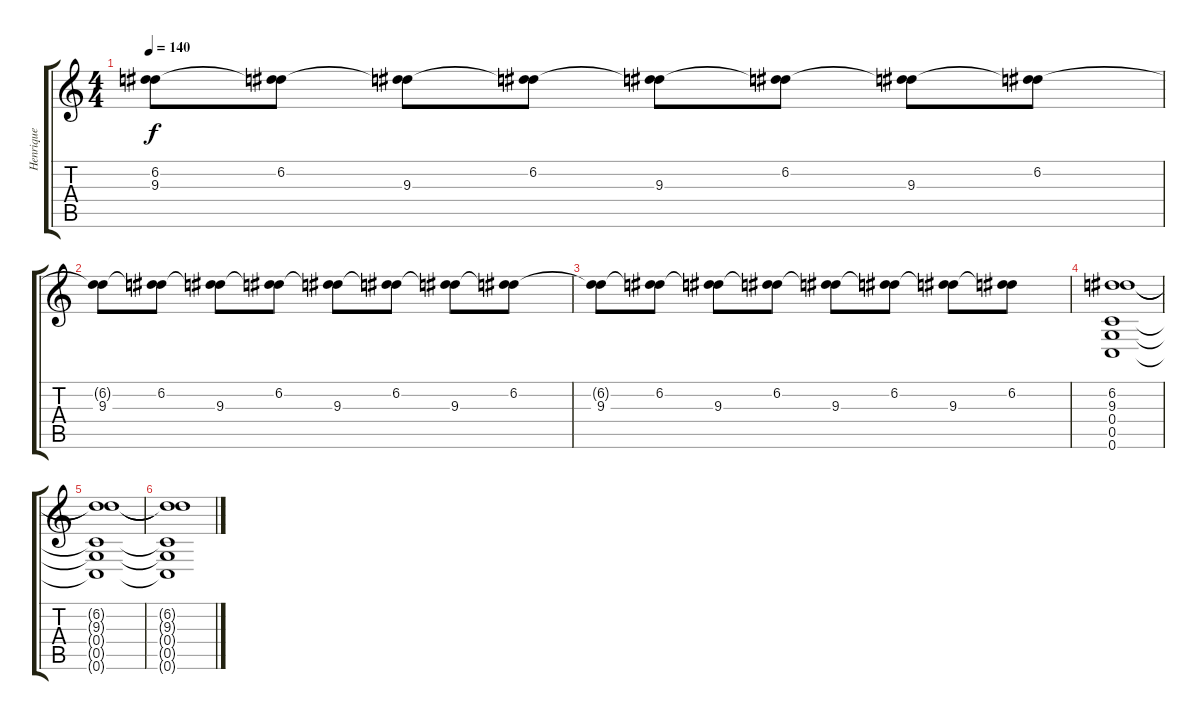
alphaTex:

\track ("Henrique" "Henrique") {instrument distortionguitar}
\staff {score tabs}
\tuning (D4 A3 F3 C3 G2 C2) {hide}
\ts (4 4)
\tempo 140
\clef g2
\ks c
(6.2{t} 9.3).8{dy f} (6.2 9.3{t}).8 (6.2{t} 9.3).8 (6.2 9.3{t}).8 (6.2{t} 9.3).8 (6.2 9.3{t}).8 (6.2{t} 9.3).8 (6.2 9.3{t}).8 |
(6.2{t} 9.3).8 (6.2 9.3{t}).8 (6.2{t} 9.3).8 (6.2 9.3{t}).8 (6.2{t} 9.3).8 (6.2 9.3{t}).8 (6.2{t} 9.3).8 (6.2 9.3{t}).8 |
(6.2{t} 9.3).8 (6.2 9.3{t}).8 (6.2{t} 9.3).8 (6.2 9.3{t}).8 (6.2{t} 9.3).8 (6.2 9.3{t}).8 (6.2{t} 9.3).8 (6.2 9.3{t}).8 |
(6.2 9.3 0.4 0.5 0.6).1 |
(6.2{t} 9.3{t} 0.4{t} 0.5{t} 0.6{t}).1 |
(6.2{t} 9.3{t} 0.4{t} 0.5{t} 0.6{t}).1
